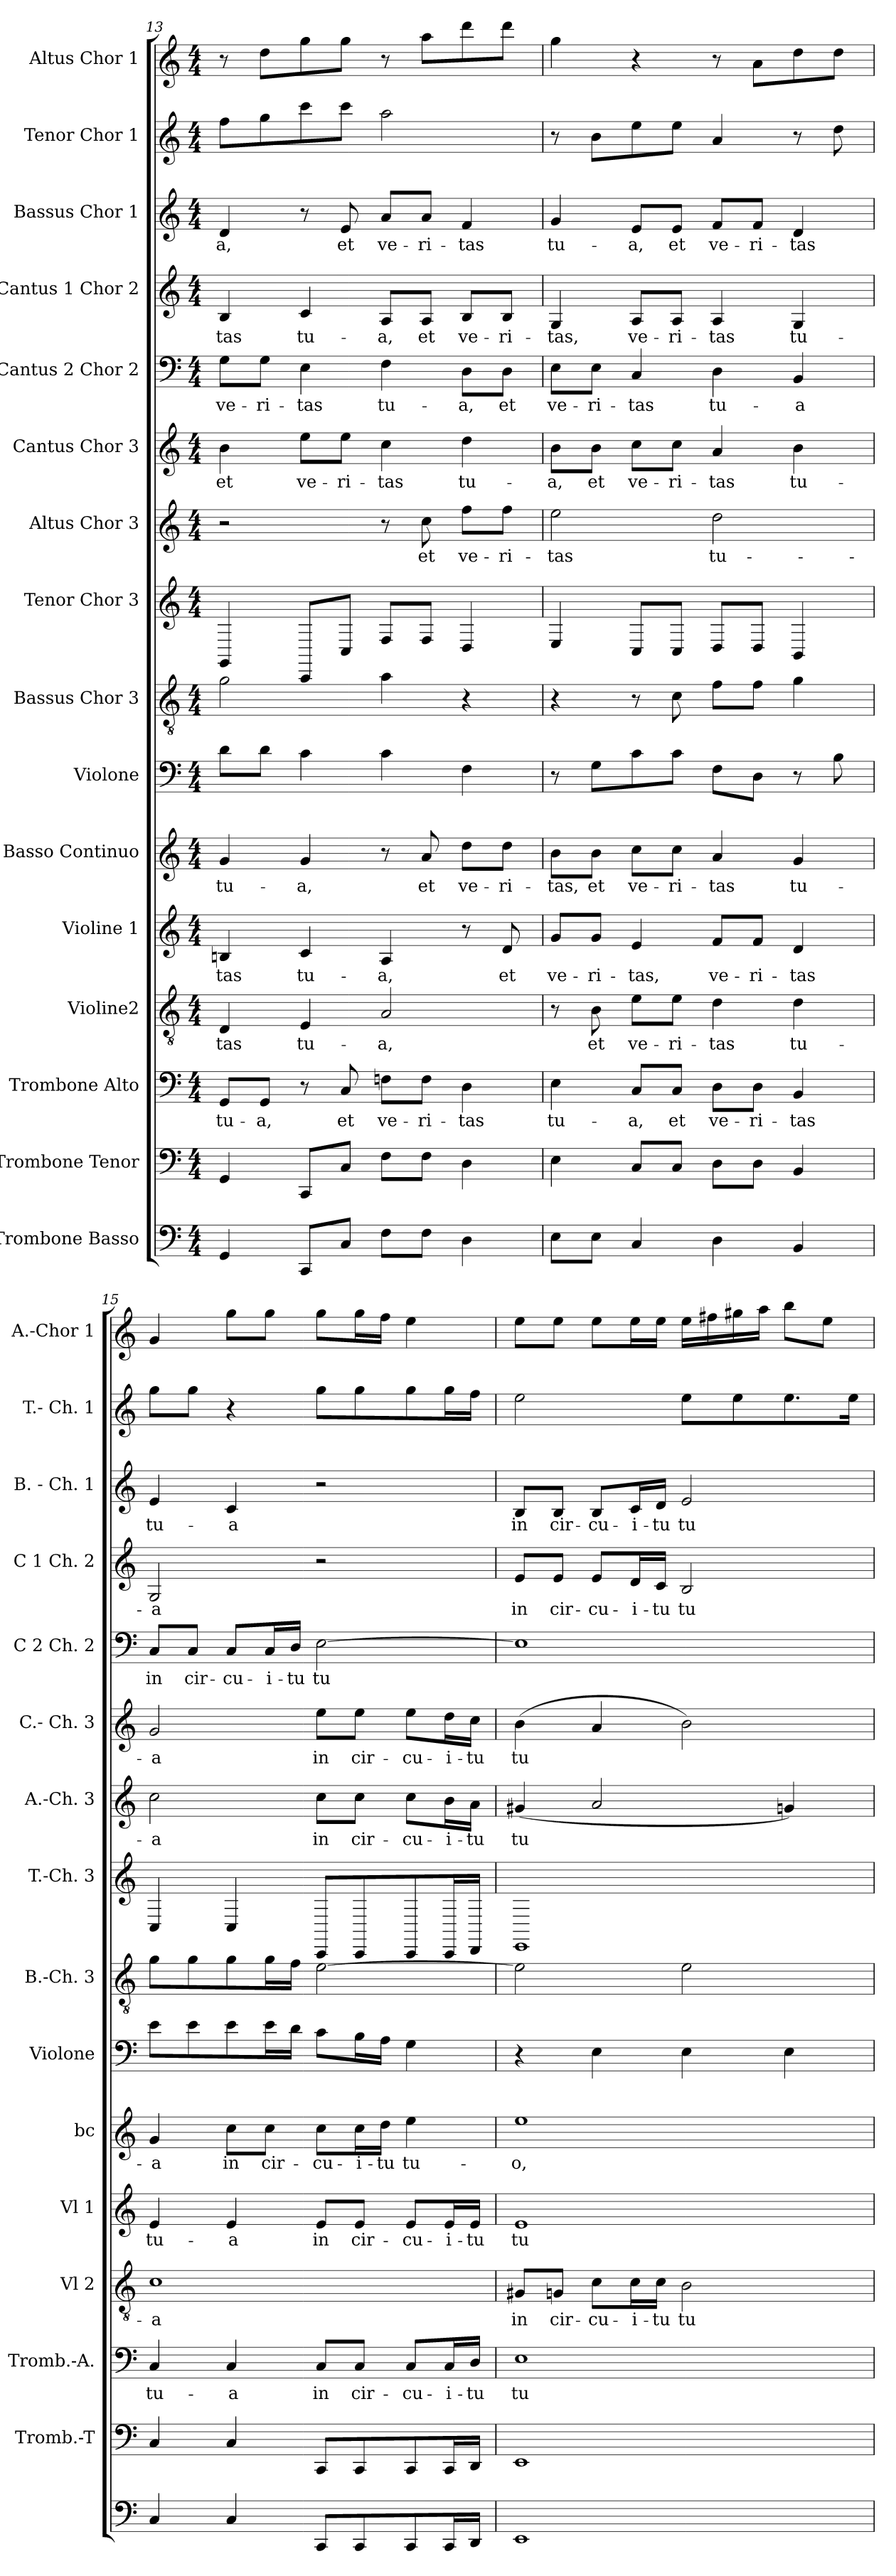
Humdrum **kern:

**kern	**kern	**kern	**text	**kern	**text	**kern	**text	**kern	**text	**kern	**kern	**kern	**kern	**text	**kern	**text	**kern	**text	**kern	**text	**kern	**text	**kern	**kern
*part16	*part15	*part14	*part14	*part13	*part13	*part12	*part12	*part11	*part11	*part10	*part9	*part8	*part7	*part7	*part6	*part6	*part5	*part5	*part4	*part4	*part3	*part3	*part2	*part1
*staff16	*staff15	*staff14	*staff14	*staff13	*staff13	*staff12	*staff12	*staff11	*staff11	*staff10	*staff9	*staff8	*staff7	*staff7	*staff6	*staff6	*staff5	*staff5	*staff4	*staff4	*staff3	*staff3	*staff2	*staff1
*I"Trombone Basso	*I"Trombone Tenor	*I"Trombone Alto	*	*I"Violine2	*	*I"Violine 1	*	*I"Basso Continuo	*	*I"Violone	*I"Bassus Chor 3	*I"Tenor Chor 3	*I"Altus Chor 3	*	*I"Cantus Chor 3	*	*I"Cantus 2 Chor 2	*	*I"Cantus 1 Chor 2	*	*I"Bassus Chor 1	*	*I"Tenor Chor 1	*I"Altus Chor 1
*	*I'Tromb.-T	*I'Tromb.-A.	*	*I'Vl 2	*	*I'Vl 1	*	*I'bc	*	*I'Violone	*I'B.-Ch. 3	*I'T.-Ch. 3	*I'A.-Ch. 3	*	*I'C.- Ch. 3	*	*I'C 2 Ch. 2	*	*I'C 1 Ch. 2	*	*I'B. - Ch. 1	*	*I'T.- Ch. 1	*I'A.-Chor 1
*clefF4	*clefF4	*clefF4	*	*clefGv2	*	*clefG2	*	*clefG2	*	*clefF4	*clefGv2	*clefG2	*clefG2	*	*clefG2	*	*clefF4	*	*clefG2	*	*clefG2	*	*clefG2	*clefG2
*k[]	*k[]	*k[]	*	*k[]	*	*k[]	*	*k[]	*	*k[]	*k[]	*k[]	*k[]	*	*k[]	*	*k[]	*	*k[]	*	*k[]	*	*k[]	*k[]
*C:	*C:	*C:	*	*C:	*	*C:	*	*C:	*	*C:	*C:	*C:	*C:	*	*C:	*	*C:	*	*C:	*	*C:	*	*C:	*C:
*M4/4	*M4/4	*M4/4	*	*M4/4	*	*M4/4	*	*M4/4	*	*M4/4	*M4/4	*M4/4	*M4/4	*	*M4/4	*	*M4/4	*	*M4/4	*	*M4/4	*	*M4/4	*M4/4
=13	=13	=13	=13	=13	=13	=13	=13	=13	=13	=13	=13	=13	=13	=13	=13	=13	=13	=13	=13	=13	=13	=13	=13	=13
4GG	4GG	8GG/L	tu-	4D	tas	4Bn	tas	4g	tu-	8dL	2g	4GG	2r	.	4b	et	8G\L	ve-	4B	tas	4d	a,	8ffL	8r
.	.	8GG/J	a,	.	.	.	.	.	.	8dJ	.	.	.	.	.	.	8G\J	ri-	.	.	.	.	8gg	8ddL
8CCL	8CCL	8r	.	4E	tu-	4c	tu-	4g	a,	4c	.	8CCL	.	.	8ee\L	ve-	4E	tas	4c	tu-	8r	.	8ccc	8gg
8CJ	8CJ	8C	et	.	.	.	.	.	.	.	.	8CJ	.	.	8ee\J	ri-	.	.	.	.	8e	et	8cccJ	8ggJ
8FL	8FL	8Fn\L	ve-	2A	a,	4A	a,	8r	.	4c	4a	8FL	8r	.	4cc	tas	4F	tu-	8A/L	a,	8a/L	ve-	2aa	8r
8FJ	8FJ	8F\J	ri-	.	.	.	.	8a	et	.	.	8FJ	8cc	et	.	.	.	.	8A/J	et	8a/J	ri-	.	8aaL
4D	4D	4D	tas	.	.	8r	.	8dd\L	ve-	4F	4r	4D	8ff\L	ve-	4dd	tu-	8D\L	a,	8B/L	ve-	4f	tas	.	8ddd
.	.	.	.	.	.	8d	et	8dd\J	ri-	.	.	.	8ff\J	ri-	.	.	8D\J	et	8B/J	ri-	.	.	.	8dddJ
=14	=14	=14	=14	=14	=14	=14	=14	=14	=14	=14	=14	=14	=14	=14	=14	=14	=14	=14	=14	=14	=14	=14	=14	=14
8EL	4E	4E	tu-	8r	.	8g/L	ve-	8b\L	tas,	8r	4r	4E	2ee	tas	8b\L	a,	8E\L	ve-	4G	tas,	4g	tu-	8r	4gg
8EJ	.	.	.	8B	et	8g/J	ri-	8b\J	et	8GL	.	.	.	.	8b\J	et	8E\J	ri-	.	.	.	.	8bL	.
4C	8CL	8C/L	a,	8e\L	ve-	4e	tas,	8cc\L	ve-	8c	8r	8CL	.	.	8cc\L	ve-	4C	tas	8A/L	ve-	8e/L	a,	8ee	4r
.	8CJ	8C/J	et	8e\J	ri-	.	.	8cc\J	ri-	8cJ	8c	8CJ	.	.	8cc\J	ri-	.	.	8A/J	ri-	8e/J	et	8eeJ	.
4D	8DL	8D\L	ve-	4d	tas	8f/L	ve-	4a	tas	8FL	8fL	8DL	2dd	tu-	4a	tas	4D	tu-	4A	tas	8f/L	ve-	4a	8r
.	8DJ	8D\J	ri-	.	.	8f/J	ri-	.	.	8DJ	8fJ	8DJ	.	.	.	.	.	.	.	.	8f/J	ri-	.	8aL
4BB	4BB	4BB	tas	4d	tu-	4d	tas	4g	tu-	8r	4g	4BB	.	.	4b	tu-	4BB	a	4G	tu-	4d	tas	8r	8dd
.	.	.	.	.	.	.	.	.	.	8B	.	.	.	.	.	.	.	.	.	.	.	.	8dd	8ddJ
!!LO:LB:g=z
=15	=15	=15	=15	=15	=15	=15	=15	=15	=15	=15	=15	=15	=15	=15	=15	=15	=15	=15	=15	=15	=15	=15	=15	=15
4C	4C	4C	tu-	1c	a	4e	tu-	4g	a	8eL	8gL	4C	2cc	a	2g	a	8C/L	in	2G	a	4e	tu-	8ggL	4g
.	.	.	.	.	.	.	.	.	.	8e	8g	.	.	.	.	.	8C/J	cir-	.	.	.	.	8ggJ	.
4C	4C	4C	a	.	.	4e	a	8cc\L	in	8e	8g	4C	.	.	.	.	8C/L	cu-	.	.	4c	a	4r	8ggL
.	.	.	.	.	.	.	.	8cc\J	cir-	16eL	16gL	.	.	.	.	.	16C/L	i-	.	.	.	.	.	8ggJ
.	.	.	.	.	.	.	.	.	.	16dJJ	16fJJ	.	.	.	.	.	16D/JJ	tu	.	.	.	.	.	.
8CCL	8CCL	8C/L	in	.	.	8e/L	in	8cc\L	cu-	8cL	[2e	8CCL	8cc\L	in	8ee\L	in	[2E	tu	2r	.	2r	.	8ggL	8ggL
8CC	8CC	8C/J	cir-	.	.	8e/J	cir-	16cc\L	i-	16BL	.	8CC	8cc\J	cir-	8ee\J	cir-	.	.	.	.	.	.	8gg	16ggL
.	.	.	.	.	.	.	.	16dd\JJ	tu	16AJJ	.	.	.	.	.	.	.	.	.	.	.	.	.	16ffJJ
8CC	8CC	8C/L	cu-	.	.	8e/L	cu-	4ee	tu-	4G	.	8CC	8cc\L	cu-	8ee\L	cu-	.	.	.	.	.	.	8gg	4ee
16CCL	16CCL	16C/L	i-	.	.	16e/L	i-	.	.	.	.	16CCL	16b\L	i-	16dd\L	i-	.	.	.	.	.	.	16ggL	.
16DDJJ	16DDJJ	16D/JJ	tu	.	.	16e/JJ	tu	.	.	.	.	16DDJJ	16a\JJ	tu	16cc\JJ	tu	.	.	.	.	.	.	16ffJJ	.
=16	=16	=16	=16	=16	=16	=16	=16	=16	=16	=16	=16	=16	=16	=16	=16	=16	=16	=16	=16	=16	=16	=16	=16	=16
1EE	1EE	1E	tu-	8G#X/L	in	1e	tu-	1ee	o,	4r	2e]	1EE	(<4g#X	tu	(>4b	tu	1E]	.	8e/L	in	8B/L	in	2ee	8eeL
.	.	.	.	8G/J	cir-	.	.	.	.	.	.	.	.	.	.	.	.	.	8e/J	cir-	8B/J	cir-	.	8eeJ
.	.	.	.	8c\L	cu-	.	.	.	.	4E	.	.	2a	.	4a	.	.	.	8e/L	cu-	8B/L	cu-	.	8eeL
.	.	.	.	16c\L	i-	.	.	.	.	.	.	.	.	.	.	.	.	.	16d/L	i-	16c/L	i-	.	16eeL
.	.	.	.	16c\JJ	tu	.	.	.	.	.	.	.	.	.	.	.	.	.	16c/JJ	tu	16d/JJ	tu	.	16eeJJ
.	.	.	.	2B	tu-	.	.	.	.	4E	2e	.	.	.	2b)	.	.	.	2B	tu-	2e	tu-	8eeL	16eeLL
.	.	.	.	.	.	.	.	.	.	.	.	.	.	.	.	.	.	.	.	.	.	.	.	16ff#X
.	.	.	.	.	.	.	.	.	.	.	.	.	.	.	.	.	.	.	.	.	.	.	8ee	16gg#X
.	.	.	.	.	.	.	.	.	.	.	.	.	.	.	.	.	.	.	.	.	.	.	.	16aaJJ
.	.	.	.	.	.	.	.	.	.	4E	.	.	4g)	.	.	.	.	.	.	.	.	.	8.ee	8bbL
.	.	.	.	.	.	.	.	.	.	.	.	.	.	.	.	.	.	.	.	.	.	.	.	8eeJ
.	.	.	.	.	.	.	.	.	.	.	.	.	.	.	.	.	.	.	.	.	.	.	16eeJk	.
=	=	=	=	=	=	=	=	=	=	=	=	=	=	=	=	=	=	=	=	=	=	=	=	=
*-	*-	*-	*-	*-	*-	*-	*-	*-	*-	*-	*-	*-	*-	*-	*-	*-	*-	*-	*-	*-	*-	*-	*-	*-
